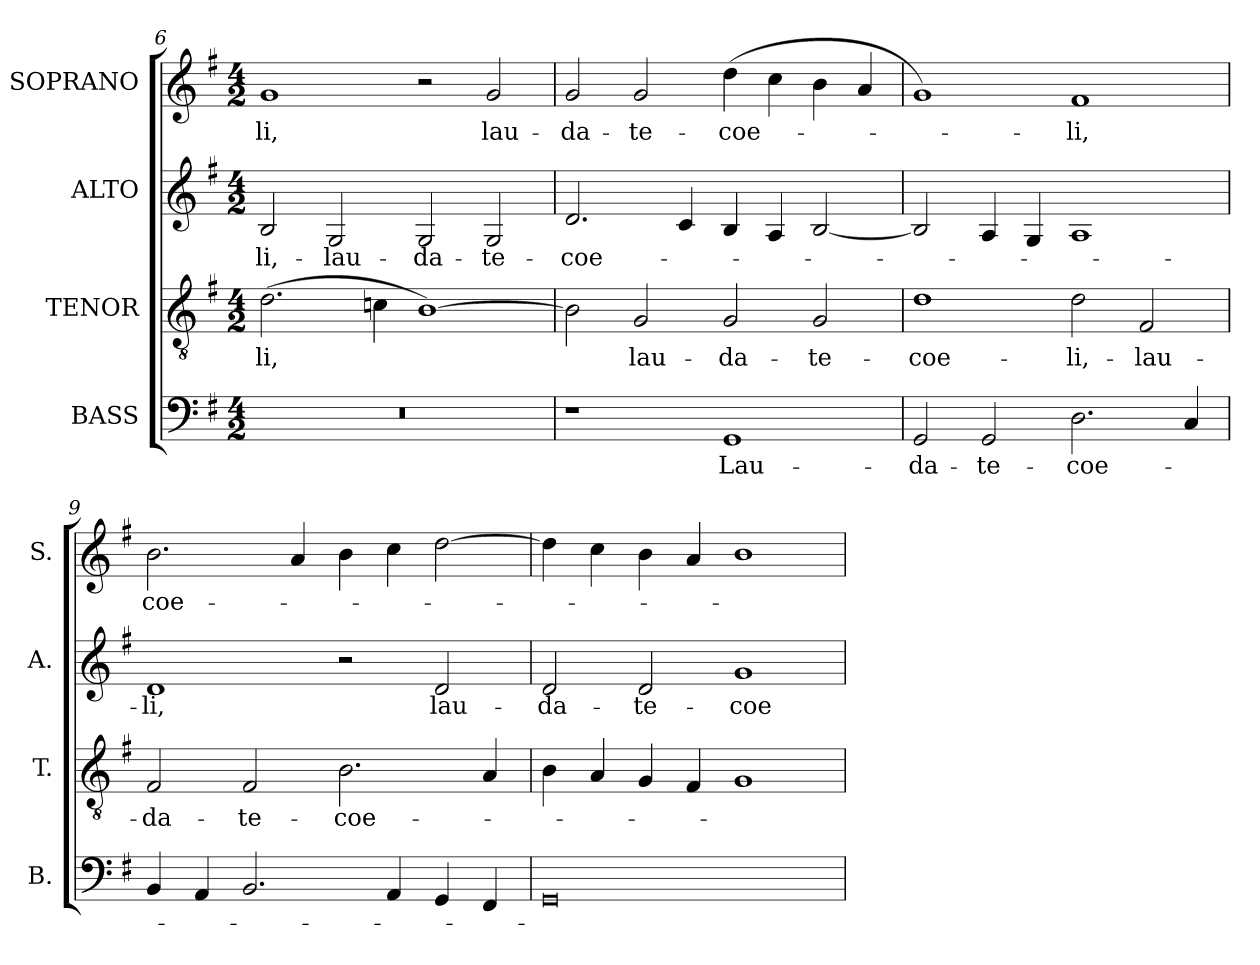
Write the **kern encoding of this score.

**kern	**text	**kern	**text	**kern	**text	**kern	**text
*part4	*part4	*part3	*part3	*part2	*part2	*part1	*part1
*staff4	*staff4	*staff3	*staff3	*staff2	*staff2	*staff1	*staff1
*I"BASS	*	*I"TENOR	*	*I"ALTO	*	*I"SOPRANO	*
*I'B.	*	*I'T.	*	*I'A.	*	*I'S.	*
*clefF4	*	*clefGv2	*	*clefG2	*	*clefG2	*
*	*	*ITrd7c12	*	*	*	*	*
*k[f#]	*	*k[f#]	*	*k[f#]	*	*k[f#]	*
*G:	*	*G:	*	*G:	*	*G:	*
*M4/2	*	*M4/2	*	*M4/2	*	*M4/2	*
=6	=6	=6	=6	=6	=6	=6	=6
!LO:N:vis=1	!	!	!	!	!	!	!
!	!	!	!LO:LY:b:color=#000000	!	!	!	!
!	!	!	!	!	!LO:LY:b:color=#000000	!	!
!	!	!	!	!	!	!	!LO:LY:b:color=#000000
0r	.	(2.Di\	-li,	2Bi/	-li,-	1gi	-li,
!	!	!	!	!	!LO:LY:b:color=#000000	!	!
.	.	.	.	2Gi/	-lau-	.	.
.	.	4Cni\	.	.	.	.	.
!	!	!	!	!	!LO:LY:b:color=#000000	!	!
.	.	[1BBi)	.	2Gi/	-da-	2r	.
!	!	!	!	!	!LO:LY:b:color=#000000	!	!
!	!	!	!	!	!	!	!LO:LY:b:color=#000000
.	.	.	.	2Gi/	-te-	2gi/	lau-
!!LO:LB:g=z
=7	=7	=7	=7	=7	=7	=7	=7
!	!	!	!	!	!LO:LY:b:color=#000000	!	!
!	!	!	!	!	!	!	!LO:LY:b:color=#000000
1r	.	2BBi\]	.	2.di/	-coe-	2gi/	-da-
!	!	!	!LO:LY:b:color=#000000	!	!	!	!
!	!	!	!	!	!	!	!LO:LY:b:color=#000000
.	.	2GGi/	lau-	.	.	2gi/	-te-
.	.	.	.	4ci/	.	.	.
!	!LO:LY:b:color=#000000	!	!	!	!	!	!
!	!	!	!LO:LY:b:color=#000000	!	!	!	!
!	!	!	!	!	!	!	!LO:LY:b:color=#000000
1GGi	Lau-	2GGi/	-da-	4Bi/	.	(4ddi\	-coe-
.	.	.	.	4Ai/	.	4cci\	.
!	!	!	!LO:LY:b:color=#000000	!	!	!	!
.	.	2GGi/	-te-	[2Bi/	.	4bi\	.
.	.	.	.	.	.	4ai/	.
=8	=8	=8	=8	=8	=8	=8	=8
!	!LO:LY:b:color=#000000	!	!	!	!	!	!
!	!	!	!LO:LY:b:color=#000000	!	!	!	!
2GGi/	-da-	1Di	-coe-	2Bi/]	.	1gi)	.
!	!LO:LY:b:color=#000000	!	!	!	!	!	!
2GGi/	-te-	.	.	4Ai/	.	.	.
.	.	.	.	4Gi/	.	.	.
!	!LO:LY:b:color=#000000	!	!	!	!	!	!
!	!	!	!LO:LY:b:color=#000000	!	!	!	!
!	!	!	!	!	!	!	!LO:LY:b:color=#000000
2.Di\	-coe-	2Di\	-li,-	1Ai	.	1f#i	-li,
!	!	!	!LO:LY:b:color=#000000	!	!	!	!
.	.	2FF#i/	-lau-	.	.	.	.
4Ci/	.	.	.	.	.	.	.
=9	=9	=9	=9	=9	=9	=9	=9
!	!	!	!LO:LY:b:color=#000000	!	!	!	!
!	!	!	!	!	!LO:LY:b:color=#000000	!	!
!	!	!	!	!	!	!	!LO:LY:b:color=#000000
4BBi/	.	2FF#i/	-da-	1di	-li,	2.bi\	coe-
4AAi/	.	.	.	.	.	.	.
!	!	!	!LO:LY:b:color=#000000	!	!	!	!
2.BBi/	.	2FF#i/	-te-	.	.	.	.
.	.	.	.	.	.	4ai/	.
!	!	!	!LO:LY:b:color=#000000	!	!	!	!
.	.	2.BBi\	-coe-	2r	.	4bi\	.
4AAi/	.	.	.	.	.	4cci\	.
!	!	!	!	!	!LO:LY:b:color=#000000	!	!
4GGi/	.	.	.	2di/	lau-	[2ddi\	.
4FF#i/	.	4AAi/	.	.	.	.	.
=10	=10	=10	=10	=10	=10	=10	=10
!	!	!	!	!	!LO:LY:b:color=#000000	!	!
0GGi	.	4BBi\	.	2di/	-da-	4ddi\]	.
.	.	4AAi/	.	.	.	4cci\	.
!	!	!	!	!	!LO:LY:b:color=#000000	!	!
.	.	4GGi/	.	2di/	-te-	4bi\	.
.	.	4FF#i/	.	.	.	4ai/	.
!	!	!	!	!	!LO:LY:b:color=#000000	!	!
.	.	1GGi	.	1gi	-coe-	1bi	.
=	=	=	=	=	=	=	=
*-	*-	*-	*-	*-	*-	*-	*-
